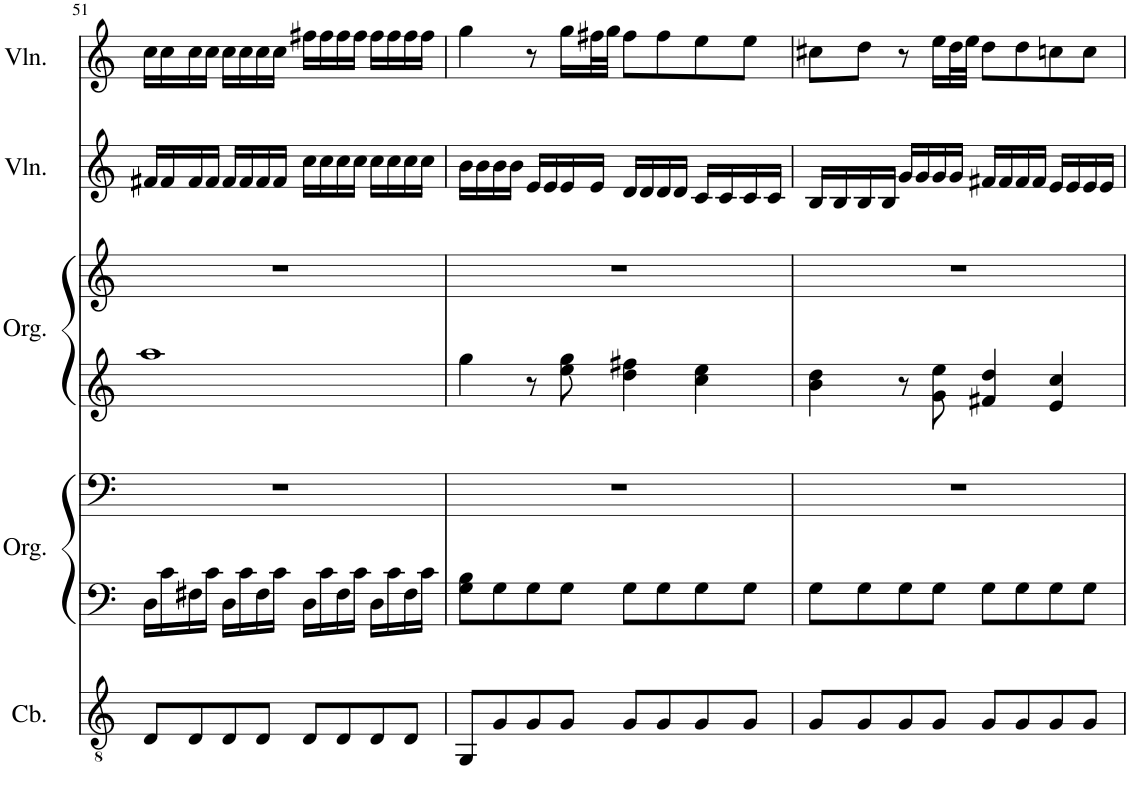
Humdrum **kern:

**kern	**kern	**kern	**kern	**kern	**kern	**kern
*part5	*part4	*part4	*part3	*part3	*part2	*part1
*staff7	*staff6	*staff5	*staff4	*staff3	*staff2	*staff1
*I"Contrabass	*I"Organ	*	*I"Organ	*	*I"Violin II	*I"Violin I
*I'Cb.	*I'Org.	*	*I'Org.	*	*I'Vln.	*I'Vln.
!!LO:PB:g=z
*clefGv2	*clefF4	*clefF4	*clefG2	*clefG2	*clefG2	*clefG2
*Trd7c12	*	*	*	*	*	*
*k[]	*k[]	*k[]	*k[]	*k[]	*k[]	*k[]
*M4/4	*M4/4	*M4/4	*M4/4	*M4/4	*M4/4	*M4/4
=51	=51	=51	=51	=51	=51	=51
8D/L	16D\LL	1r	1aa	1r	16f#X/LL	16cc\LL
.	16c\	.	.	.	16f#/	16cc\
8D/	16F#X\	.	.	.	16f#/	16cc\
.	16c\JJ	.	.	.	16f#/JJ	16cc\JJ
8D/	16D\LL	.	.	.	16f#/LL	16cc\LL
.	16c\	.	.	.	16f#/	16cc\
8D/J	16F#\	.	.	.	16f#/	16cc\
.	16c\JJ	.	.	.	16f#/JJ	16cc\JJ
8D/L	16D\LL	.	.	.	16cc\LL	16ff#X\LL
.	16c\	.	.	.	16cc\	16ff#\
8D/	16F#\	.	.	.	16cc\	16ff#\
.	16c\JJ	.	.	.	16cc\JJ	16ff#\JJ
8D/	16D\LL	.	.	.	16cc\LL	16ff#\LL
.	16c\	.	.	.	16cc\	16ff#\
8D/J	16F#\	.	.	.	16cc\	16ff#\
.	16c\JJ	.	.	.	16cc\JJ	16ff#\JJ
=52	=52	=52	=52	=52	=52	=52
8GG/L	8G\ 8B\L	1r	4gg\	1r	16b\LL	4gg\
.	.	.	.	.	16b\	.
8G/	8G\	.	.	.	16b\	.
.	.	.	.	.	16b\JJ	.
8G/	8G\	.	8r	.	16e/LL	8r
.	.	.	.	.	16e/	.
8G/J	8G\J	.	8ee\ 8gg\	.	16e/	16gg\LL
.	.	.	.	.	16e/JJ	32ff#X\L
.	.	.	.	.	.	32gg\JJJ
8G/L	8G\L	.	4dd\ 4ff#X\	.	16d/LL	8ff#\L
.	.	.	.	.	16d/	.
8G/	8G\	.	.	.	16d/	8ff#\
.	.	.	.	.	16d/JJ	.
8G/	8G\	.	4cc\ 4ee\	.	16c/LL	8ee\
.	.	.	.	.	16c/	.
8G/J	8G\J	.	.	.	16c/	8ee\J
.	.	.	.	.	16c/JJ	.
=53	=53	=53	=53	=53	=53	=53
8G/L	8G\L	1r	4b\ 4dd\	1r	16B/LL	8cc#X\L
.	.	.	.	.	16B/	.
8G/	8G\	.	.	.	16B/	8dd\J
.	.	.	.	.	16B/JJ	.
8G/	8G\	.	8r	.	16g/LL	8r
.	.	.	.	.	16g/	.
8G/J	8G\J	.	8g\ 8ee\	.	16g/	16ee\LL
.	.	.	.	.	16g/JJ	32dd\L
.	.	.	.	.	.	32ee\JJJ
8G/L	8G\L	.	4f#X/ 4dd/	.	16f#X/LL	8dd\L
.	.	.	.	.	16f#/	.
8G/	8G\	.	.	.	16f#/	8dd\
.	.	.	.	.	16f#/JJ	.
8G/	8G\	.	4e/ 4cc/	.	16e/LL	8ccn\
.	.	.	.	.	16e/	.
8G/J	8G\J	.	.	.	16e/	8cc\J
.	.	.	.	.	16e/JJ	.
=	=	=	=	=	=	=
*-	*-	*-	*-	*-	*-	*-
